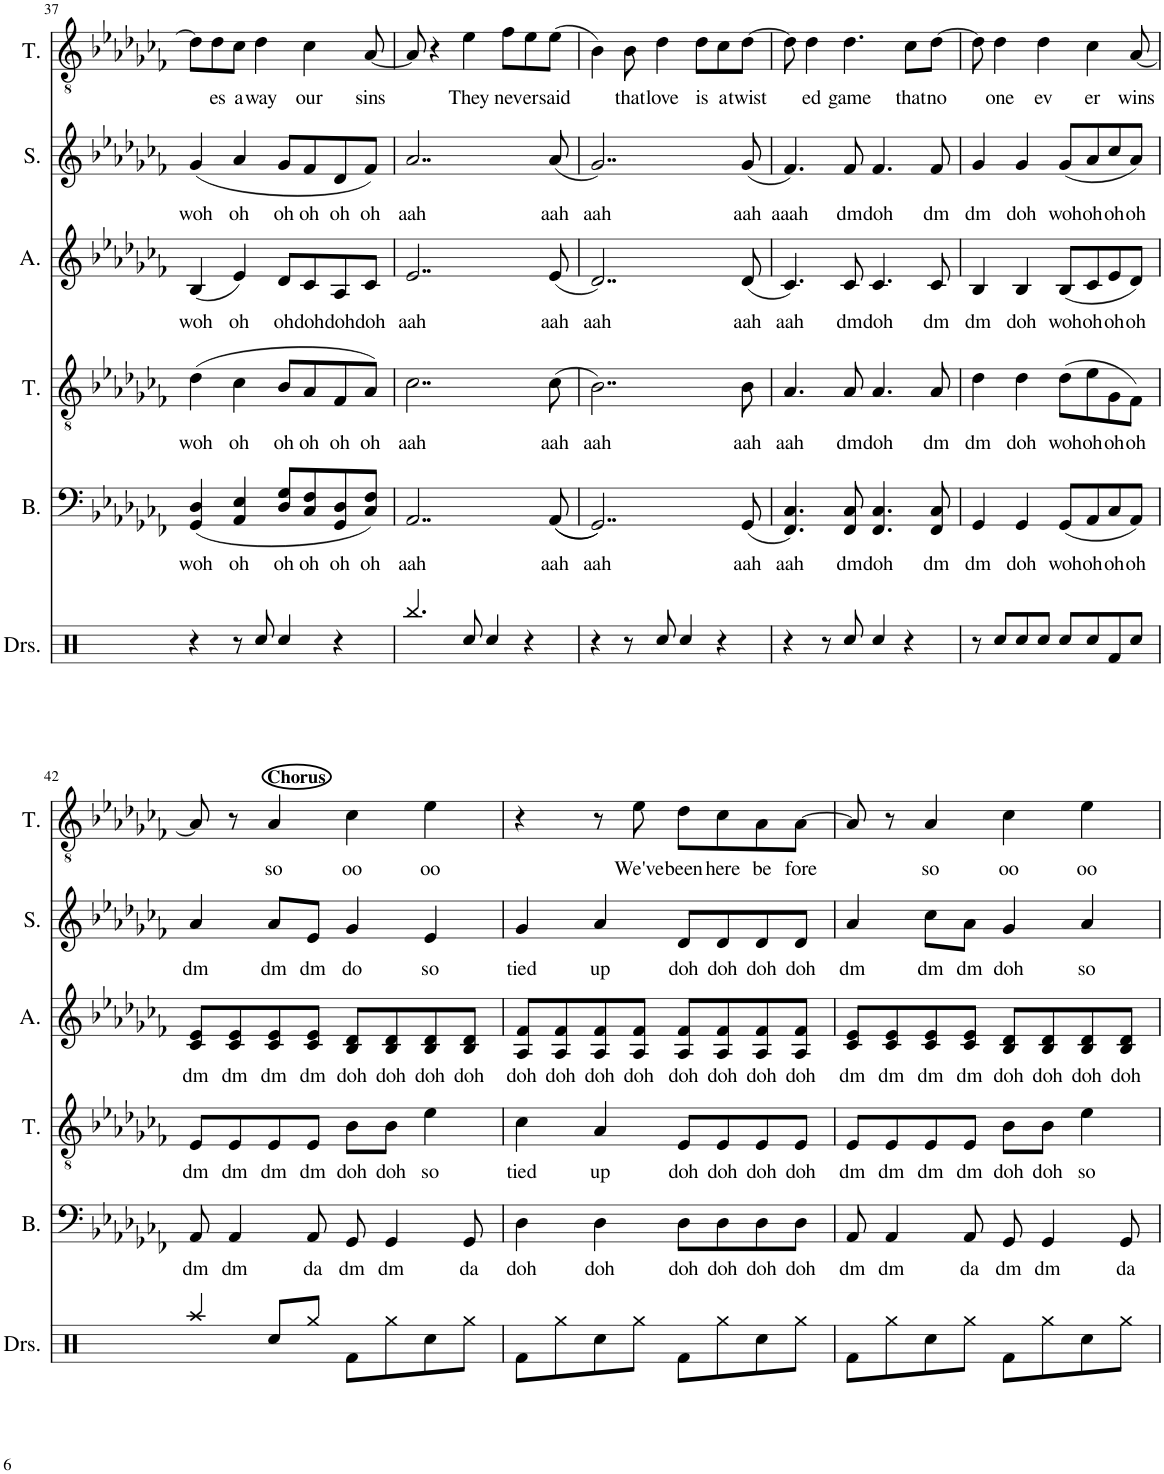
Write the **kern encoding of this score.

**kern	**kern	**text	**kern	**text	**kern	**text	**kern	**text	**kern	**text
*part6	*part5	*part5	*part4	*part4	*part3	*part3	*part2	*part2	*part1	*part1
*staff6	*staff5	*staff5	*staff4	*staff4	*staff3	*staff3	*staff2	*staff2	*staff1	*staff1
*I"Drumset	*I"Bass	*	*I"Tenor	*	*I"Alto	*	*I"Soprano	*	*I"Tenor	*
*I'Drs.	*I'B.	*	*I'T.	*	*I'A.	*	*I'S.	*	*I'T.	*
!!LO:PB:g=z
*clefX	*clefF4	*	*clefGv2	*	*clefG2	*	*clefG2	*	*clefGv2	*
*k[]	*k[b-e-a-d-g-c-f-]	*	*k[b-e-a-d-g-c-f-]	*	*k[b-e-a-d-g-c-f-]	*	*k[b-e-a-d-g-c-f-]	*	*k[b-e-a-d-g-c-f-]	*
*M4/4	*M4/4	*	*M4/4	*	*M4/4	*	*M4/4	*	*M4/4	*
=37	=37	=37	=37	=37	=37	=37	=37	=37	=37	=37
!	!	!LO:LY:b	!	!LO:LY:b	!	!LO:LY:b	!	!LO:LY:b	!	!
4r	(4GG-/ 4D-/	woh	(4d-\	woh	(4B-/	woh	(4g-/	woh	8d-\L]	.
!	!	!	!	!	!	!	!	!	!	!LO:LY:b
.	.	.	.	.	.	.	.	.	8d-\	es
!	!	!LO:LY:b	!	!LO:LY:b	!	!LO:LY:b	!	!LO:LY:b	!	!LO:LY:b
8r	4AA-/ 4E-/	oh	4c-\	oh	4e-/)	oh	4a-/	oh	8c-\J	a
!	!	!	!	!	!	!	!	!	!	!LO:LY:b
8Rcc/	.	.	.	.	.	.	.	.	4d-\	way
!	!	!LO:LY:b	!	!LO:LY:b	!	!LO:LY:b	!	!LO:LY:b	!	!
4Rcc/	8D-/ 8G-/L	oh	8B-/L	oh	8d-/L	oh	8g-/L	oh	.	.
!	!	!LO:LY:b	!	!LO:LY:b	!	!LO:LY:b	!	!LO:LY:b	!	!LO:LY:b
.	8C-/ 8F-/	oh	8A-/	oh	8c-/	doh	8f-/	oh	4c-\	our
!	!	!LO:LY:b	!	!LO:LY:b	!	!LO:LY:b	!	!LO:LY:b	!	!
4r	8GG-/ 8D-/	oh	8F-/	oh	8A-/	doh	8d-/	oh	.	.
!	!	!LO:LY:b	!	!LO:LY:b	!	!LO:LY:b	!	!LO:LY:b	!	!LO:LY:b
.	8C-/ 8F-/J)	oh	8A-/J)	oh	8c-/J	doh	8f-/J)	oh	[8A-/	sins
=38	=38	=38	=38	=38	=38	=38	=38	=38	=38	=38
!	!	!LO:LY:b	!	!LO:LY:b	!	!LO:LY:b	!	!LO:LY:b	!	!
4.Rbb/	2..AA-/	aah	2..c-\	aah	2..e-/	aah	2..a-/	aah	8A-/]	.
.	.	.	.	.	.	.	.	.	4r	.
!	!	!	!	!	!	!	!	!	!	!LO:LY:b
8Rcc/	.	.	.	.	.	.	.	.	4e-\	They
4Rcc/	.	.	.	.	.	.	.	.	.	.
!	!	!	!	!	!	!	!	!	!	!LO:LY:b
.	.	.	.	.	.	.	.	.	8f-\L	nev
!	!	!	!	!	!	!	!	!	!	!LO:LY:b
4r	.	.	.	.	.	.	.	.	8e-\	er
!	!	!LO:LY:b	!	!LO:LY:b	!	!LO:LY:b	!	!LO:LY:b	!	!LO:LY:b
.	((8AA-/	aah	(8c-\	aah	(8e-/	aah	(8a-/	aah	(8e-\J	said
=39	=39	=39	=39	=39	=39	=39	=39	=39	=39	=39
!	!	!LO:LY:b	!	!LO:LY:b	!	!LO:LY:b	!	!LO:LY:b	!	!
4r	2..GG-/))	aah	2..B-\)	aah	2..d-/)	aah	2..g-/)	aah	4B-\)	.
!	!	!	!	!	!	!	!	!	!	!LO:LY:b
8r	.	.	.	.	.	.	.	.	8B-\	that
!	!	!	!	!	!	!	!	!	!	!LO:LY:b
8Rcc/	.	.	.	.	.	.	.	.	4d-\	love
4Rcc/	.	.	.	.	.	.	.	.	.	.
!	!	!	!	!	!	!	!	!	!	!LO:LY:b
.	.	.	.	.	.	.	.	.	8d-\L	is
!	!	!	!	!	!	!	!	!	!	!LO:LY:b
4r	.	.	.	.	.	.	.	.	8c-\	a
!	!	!LO:LY:b	!	!LO:LY:b	!	!LO:LY:b	!	!LO:LY:b	!	!LO:LY:b
.	(8GG-/	aah	8B-\	aah	(8d-/	aah	(8g-/	aah	[8d-\J	twist
=40	=40	=40	=40	=40	=40	=40	=40	=40	=40	=40
!	!	!LO:LY:b	!	!LO:LY:b	!	!LO:LY:b	!	!LO:LY:b	!	!
4r	4.FF-/ 4.C-/)	aah	4.A-/	aah	4.c-/)	aah	4.f-/)	aaah	8d-\]	.
!	!	!	!	!	!	!	!	!	!	!LO:LY:b
.	.	.	.	.	.	.	.	.	4d-\	ed
8r	.	.	.	.	.	.	.	.	.	.
!	!	!LO:LY:b	!	!LO:LY:b	!	!LO:LY:b	!	!LO:LY:b	!	!LO:LY:b
8Rcc/	8FF-/ 8C-/	dm	8A-/	dm	8c-/	dm	8f-/	dm	4.d-\	game
!	!	!LO:LY:b	!	!LO:LY:b	!	!LO:LY:b	!	!LO:LY:b	!	!
4Rcc/	4.FF-/ 4.C-/	doh	4.A-/	doh	4.c-/	doh	4.f-/	doh	.	.
!	!	!	!	!	!	!	!	!	!	!LO:LY:b
4r	.	.	.	.	.	.	.	.	8c-\L	that
!	!	!LO:LY:b	!	!LO:LY:b	!	!LO:LY:b	!	!LO:LY:b	!	!LO:LY:b
.	8FF-/ 8C-/	dm	8A-/	dm	8c-/	dm	8f-/	dm	[8d-\J	no
=41	=41	=41	=41	=41	=41	=41	=41	=41	=41	=41
!	!	!LO:LY:b	!	!LO:LY:b	!	!LO:LY:b	!	!LO:LY:b	!	!
8r	4GG-/	dm	4d-\	dm	4B-/	dm	4g-/	dm	8d-\]	.
!	!	!	!	!	!	!	!	!	!	!LO:LY:b
8Rcc/L	.	.	.	.	.	.	.	.	4d-\	one
!	!	!LO:LY:b	!	!LO:LY:b	!	!LO:LY:b	!	!LO:LY:b	!	!
8Rcc/	4GG-/	doh	4d-\	doh	4B-/	doh	4g-/	doh	.	.
!	!	!	!	!	!	!	!	!	!	!LO:LY:b
8Rcc/J	.	.	.	.	.	.	.	.	4d-\	ev
!	!	!LO:LY:b	!	!LO:LY:b	!	!LO:LY:b	!	!LO:LY:b	!	!
8Rcc/L	(8GG-/L	woh	(8d-\L	woh	(8B-/L	woh	(8g-/L	woh	.	.
!	!	!LO:LY:b	!	!LO:LY:b	!	!LO:LY:b	!	!LO:LY:b	!	!LO:LY:b
8Rcc/	8AA-/	oh	8e-\	oh	8c-/	oh	8a-/	oh	4c-\	er
!	!	!LO:LY:b	!	!LO:LY:b	!	!LO:LY:b	!	!LO:LY:b	!	!
8Rf/	8C-/	oh	8G-\	oh	8e-/	oh	8cc-/	oh	.	.
!	!	!LO:LY:b	!	!LO:LY:b	!	!LO:LY:b	!	!LO:LY:b	!	!LO:LY:b
8Rcc/J	8AA-/J)	oh	8F-\J)	oh	8d-/J)	oh	8a-/J)	oh	[8A-/	wins
!!LO:LB:g=z
=42	=42	=42	=42	=42	=42	=42	=42	=42	=42	=42
!	!	!LO:LY:b	!	!LO:LY:b	!	!LO:LY:b	!	!LO:LY:b	!	!
4Raa/	8AA-/	dm	8E-/L	dm	8c-/ 8e-/L	dm	4a-/	dm	8A-/]	.
!	!	!LO:LY:b	!	!LO:LY:b	!	!LO:LY:b	!	!	!	!
.	4AA-/	dm	8E-/	dm	8c-/ 8e-/	dm	.	.	8r	.
!	!	!	!	!	!	!	!	!	!LO:TX:a:B:t=Chorus	!
!	!	!	!	!LO:LY:b	!	!LO:LY:b	!	!LO:LY:b	!	!LO:LY:b
8Rcc/L	.	.	8E-/	dm	8c-/ 8e-/	dm	8a-/L	dm	4A-/	so
!	!	!LO:LY:b	!	!LO:LY:b	!	!LO:LY:b	!	!LO:LY:b	!	!
8Rgg/J	8AA-/	da	8E-/J	dm	8c-/ 8e-/J	dm	8e-/J	dm	.	.
!	!	!LO:LY:b	!	!LO:LY:b	!	!LO:LY:b	!	!LO:LY:b	!	!LO:LY:b
8Rf\L	8GG-/	dm	8B-\L	doh	8B-/ 8d-/L	doh	4g-/	do	4c-\	oo
!	!	!LO:LY:b	!	!LO:LY:b	!	!LO:LY:b	!	!	!	!
8Rgg\	4GG-/	dm	8B-\J	doh	8B-/ 8d-/	doh	.	.	.	.
!	!	!	!	!LO:LY:b	!	!LO:LY:b	!	!LO:LY:b	!	!LO:LY:b
8Rcc\	.	.	4e-\	so	8B-/ 8d-/	doh	4e-/	so	4e-\	oo
!	!	!LO:LY:b	!	!	!	!LO:LY:b	!	!	!	!
8Rgg\J	8GG-/	da	.	.	8B-/ 8d-/J	doh	.	.	.	.
=43	=43	=43	=43	=43	=43	=43	=43	=43	=43	=43
!	!	!LO:LY:b	!	!LO:LY:b	!	!LO:LY:b	!	!LO:LY:b	!	!
8Rf\L	4D-\	doh	4c-\	tied	8A-/ 8f-/L	doh	4g-/	tied	4r	.
!	!	!	!	!	!	!LO:LY:b	!	!	!	!
8Rgg\	.	.	.	.	8A-/ 8f-/	doh	.	.	.	.
!	!	!LO:LY:b	!	!LO:LY:b	!	!LO:LY:b	!	!LO:LY:b	!	!
8Rcc\	4D-\	doh	4A-/	up	8A-/ 8f-/	doh	4a-/	up	8r	.
!	!	!	!	!	!	!LO:LY:b	!	!	!	!LO:LY:b
8Rgg\J	.	.	.	.	8A-/ 8f-/J	doh	.	.	8e-\	We've
!	!	!LO:LY:b	!	!LO:LY:b	!	!LO:LY:b	!	!LO:LY:b	!	!LO:LY:b
8Rf\L	8D-\L	doh	8E-/L	doh	8A-/ 8f-/L	doh	8d-/L	doh	8d-\L	been
!	!	!LO:LY:b	!	!LO:LY:b	!	!LO:LY:b	!	!LO:LY:b	!	!LO:LY:b
8Rgg\	8D-\	doh	8E-/	doh	8A-/ 8f-/	doh	8d-/	doh	8c-\	here
!	!	!LO:LY:b	!	!LO:LY:b	!	!LO:LY:b	!	!LO:LY:b	!	!LO:LY:b
8Rcc\	8D-\	doh	8E-/	doh	8A-/ 8f-/	doh	8d-/	doh	8A-\	be
!	!	!LO:LY:b	!	!LO:LY:b	!	!LO:LY:b	!	!LO:LY:b	!	!LO:LY:b
8Rgg\J	8D-\J	doh	8E-/J	doh	8A-/ 8f-/J	doh	8d-/J	doh	[8A-\J	fore
=44	=44	=44	=44	=44	=44	=44	=44	=44	=44	=44
!	!	!LO:LY:b	!	!LO:LY:b	!	!LO:LY:b	!	!LO:LY:b	!	!
8Rf\L	8AA-/	dm	8E-/L	dm	8c-/ 8e-/L	dm	4a-/	dm	8A-/]	.
!	!	!LO:LY:b	!	!LO:LY:b	!	!LO:LY:b	!	!	!	!
8Rgg\	4AA-/	dm	8E-/	dm	8c-/ 8e-/	dm	.	.	8r	.
!	!	!	!	!LO:LY:b	!	!LO:LY:b	!	!LO:LY:b	!	!LO:LY:b
8Rcc\	.	.	8E-/	dm	8c-/ 8e-/	dm	8cc-\L	dm	4A-/	so
!	!	!LO:LY:b	!	!LO:LY:b	!	!LO:LY:b	!	!LO:LY:b	!	!
8Rgg\J	8AA-/	da	8E-/J	dm	8c-/ 8e-/J	dm	8a-\J	dm	.	.
!	!	!LO:LY:b	!	!LO:LY:b	!	!LO:LY:b	!	!LO:LY:b	!	!LO:LY:b
8Rf\L	8GG-/	dm	8B-\L	doh	8B-/ 8d-/L	doh	4g-/	doh	4c-\	oo
!	!	!LO:LY:b	!	!LO:LY:b	!	!LO:LY:b	!	!	!	!
8Rgg\	4GG-/	dm	8B-\J	doh	8B-/ 8d-/	doh	.	.	.	.
!	!	!	!	!LO:LY:b	!	!LO:LY:b	!	!LO:LY:b	!	!LO:LY:b
8Rcc\	.	.	4e-\	so	8B-/ 8d-/	doh	4a-/	so	4e-\	oo
!	!	!LO:LY:b	!	!	!	!LO:LY:b	!	!	!	!
8Rgg\J	8GG-/	da	.	.	8B-/ 8d-/J	doh	.	.	.	.
=	=	=	=	=	=	=	=	=	=	=
*-	*-	*-	*-	*-	*-	*-	*-	*-	*-	*-
